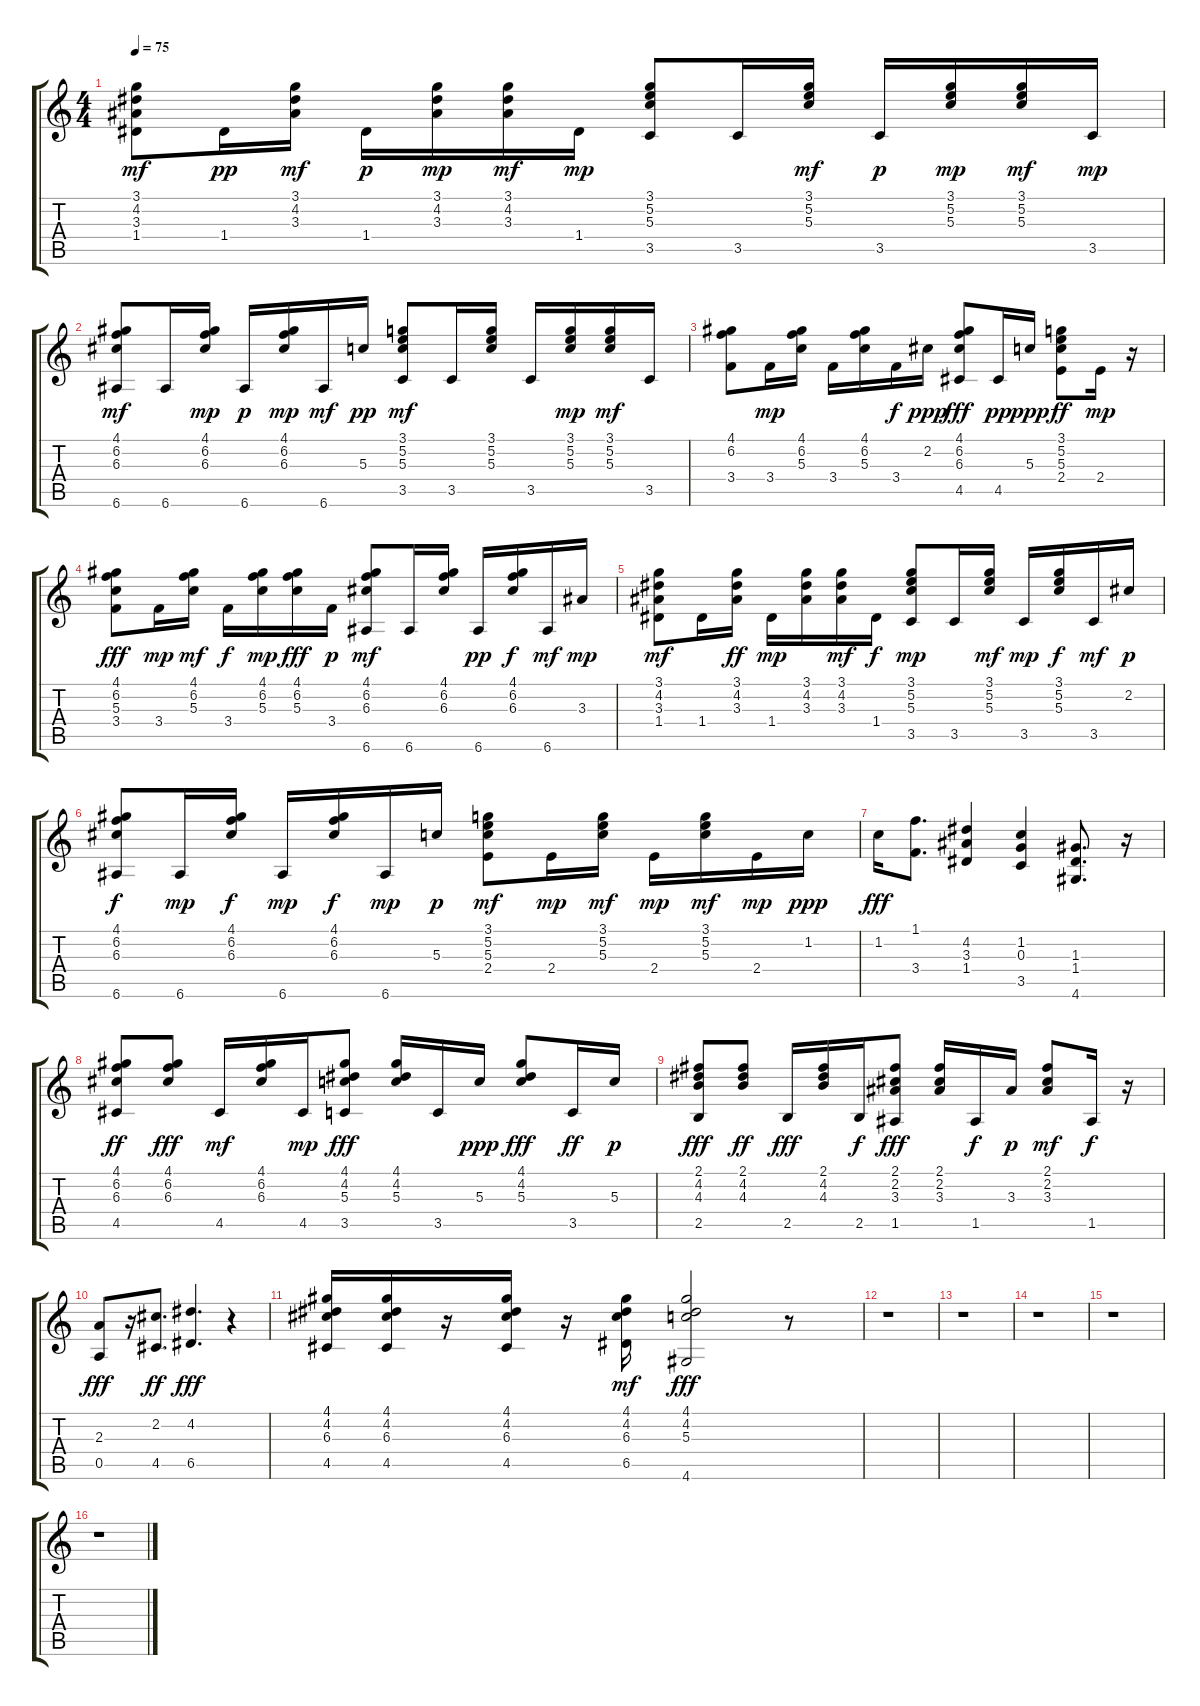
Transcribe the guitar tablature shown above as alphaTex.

\track "" {instrument acousticguitarsteel}
\staff {score tabs}
\tuning (E4 B3 G3 D3 A2 E2) {hide}
\ts (4 4)
\tempo 75
\clef g2
\ks c
(3.1 4.2 3.3 1.4).8{dy mf} 1.4.16{dy pp} (3.1 4.2 3.3).16{dy mf} 1.4.16{dy p} (3.1 4.2 3.3).16{dy mp} (3.1 4.2 3.3).16{dy mf} 1.4.16{dy mp} (3.1 5.2 5.3 3.5).8 3.5.16 (3.1 5.2 5.3).16{dy mf} 3.5.16{dy p} (3.1 5.2 5.3).16{dy mp} (3.1 5.2 5.3).16{dy mf} 3.5.16{dy mp} |
(4.1 6.2 6.3 6.6).8{dy mf} 6.6.16 (4.1 6.2 6.3).16{dy mp} 6.6.16{dy p} (4.1 6.2 6.3).16{dy mp} 6.6.16{dy mf} 5.3.16{dy pp} (3.1 5.2 5.3 3.5).8{dy mf} 3.5.16 (3.1 5.2 5.3).16 3.5.16 (3.1 5.2 5.3).16{dy mp} (3.1 5.2 5.3).16{dy mf} 3.5.16 |
(4.1 6.2 3.4).8 3.4.16{dy mp} (4.1 6.2 5.3).16 3.4.16 (4.1 6.2 5.3).16 3.4.16{dy f} 2.2.16{dy ppp} (4.1 6.2 6.3 4.5).8{dy fff} 4.5.16{dy pp} 5.3.16{dy ppp} (3.1 5.2 5.3 2.4).8{dy ff} 2.4.16{dy mp} r.16 |
(4.1 6.2 5.3 3.4).8{dy fff} 3.4.16{dy mp} (4.1 6.2 5.3).16{dy mf} 3.4.16{dy f} (4.1 6.2 5.3).16{dy mp} (4.1 6.2 5.3).16{dy fff} 3.4.16{dy p} (4.1 6.2 6.3 6.6).8{dy mf} 6.6.16 (4.1 6.2 6.3).16 6.6.16{dy pp} (4.1 6.2 6.3).16{dy f} 6.6.16{dy mf} 3.3.16{dy mp} |
(3.1 4.2 3.3 1.4).8{dy mf} 1.4.16 (3.1 4.2 3.3).16{dy ff} 1.4.16{dy mp} (3.1 4.2 3.3).16 (3.1 4.2 3.3).16{dy mf} 1.4.16{dy f} (3.1 5.2 5.3 3.5).8{dy mp} 3.5.16 (3.1 5.2 5.3).16{dy mf} 3.5.16{dy mp} (3.1 5.2 5.3).16{dy f} 3.5.16{dy mf} 2.2.16{dy p} |
(4.1 6.2 6.3 6.6).8{dy f} 6.6.16{dy mp} (4.1 6.2 6.3).16{dy f} 6.6.16{dy mp} (4.1 6.2 6.3).16{dy f} 6.6.16{dy mp} 5.3.16{dy p} (3.1 5.2 5.3 2.4).8{dy mf} 2.4.16{dy mp} (3.1 5.2 5.3).16{dy mf} 2.4.16{dy mp} (3.1 5.2 5.3).16{dy mf} 2.4.16{dy mp} 1.2.16{dy ppp} |
1.2.16{dy fff} (1.1 3.4).8{d} (4.2 3.3 1.4).4 (1.2 0.3 3.5).4 (1.3 1.4 4.6).8{d} r.16 |
(4.1 6.2 6.3 4.5).8{dy ff} (4.1 6.2 6.3).8{dy fff} 4.5.16{dy mf} (4.1 6.2 6.3).16 4.5.16{dy mp} (4.1 4.2 5.3 3.5).8{dy fff} (4.1 4.2 5.3).16 3.5.16 5.3.16{dy ppp} (4.1 4.2 5.3).8{dy fff} 3.5.16{dy ff} 5.3.16{dy p} |
(2.1 4.2 4.3 2.5).8{dy fff} (2.1 4.2 4.3).8{dy ff} 2.5.16{dy fff} (2.1 4.2 4.3).16 2.5.16{dy f} (2.1 2.2 3.3 1.5).8{dy fff} (2.1 2.2 3.3).16 1.5.16{dy f} 3.3.16{dy p} (2.1 2.2 3.3).8{dy mf} 1.5.16{dy f} r.16 |
(2.3 0.5).8{dy fff} r.16 (2.2 4.5).8{d dy ff} (4.2 6.5).4{d dy fff} r.4 |
(4.1 4.2 6.3 4.5).16 (4.1 4.2 6.3 4.5).16 r.16 (4.1 4.2 6.3 4.5).16 r.16 (4.1 4.2 6.3 6.5).16{dy mf} (4.1 4.2 5.3 4.6).2{dy fff} r.8 |
r.1 |
r.1 |
r.1 |
r.1 |
r.1
